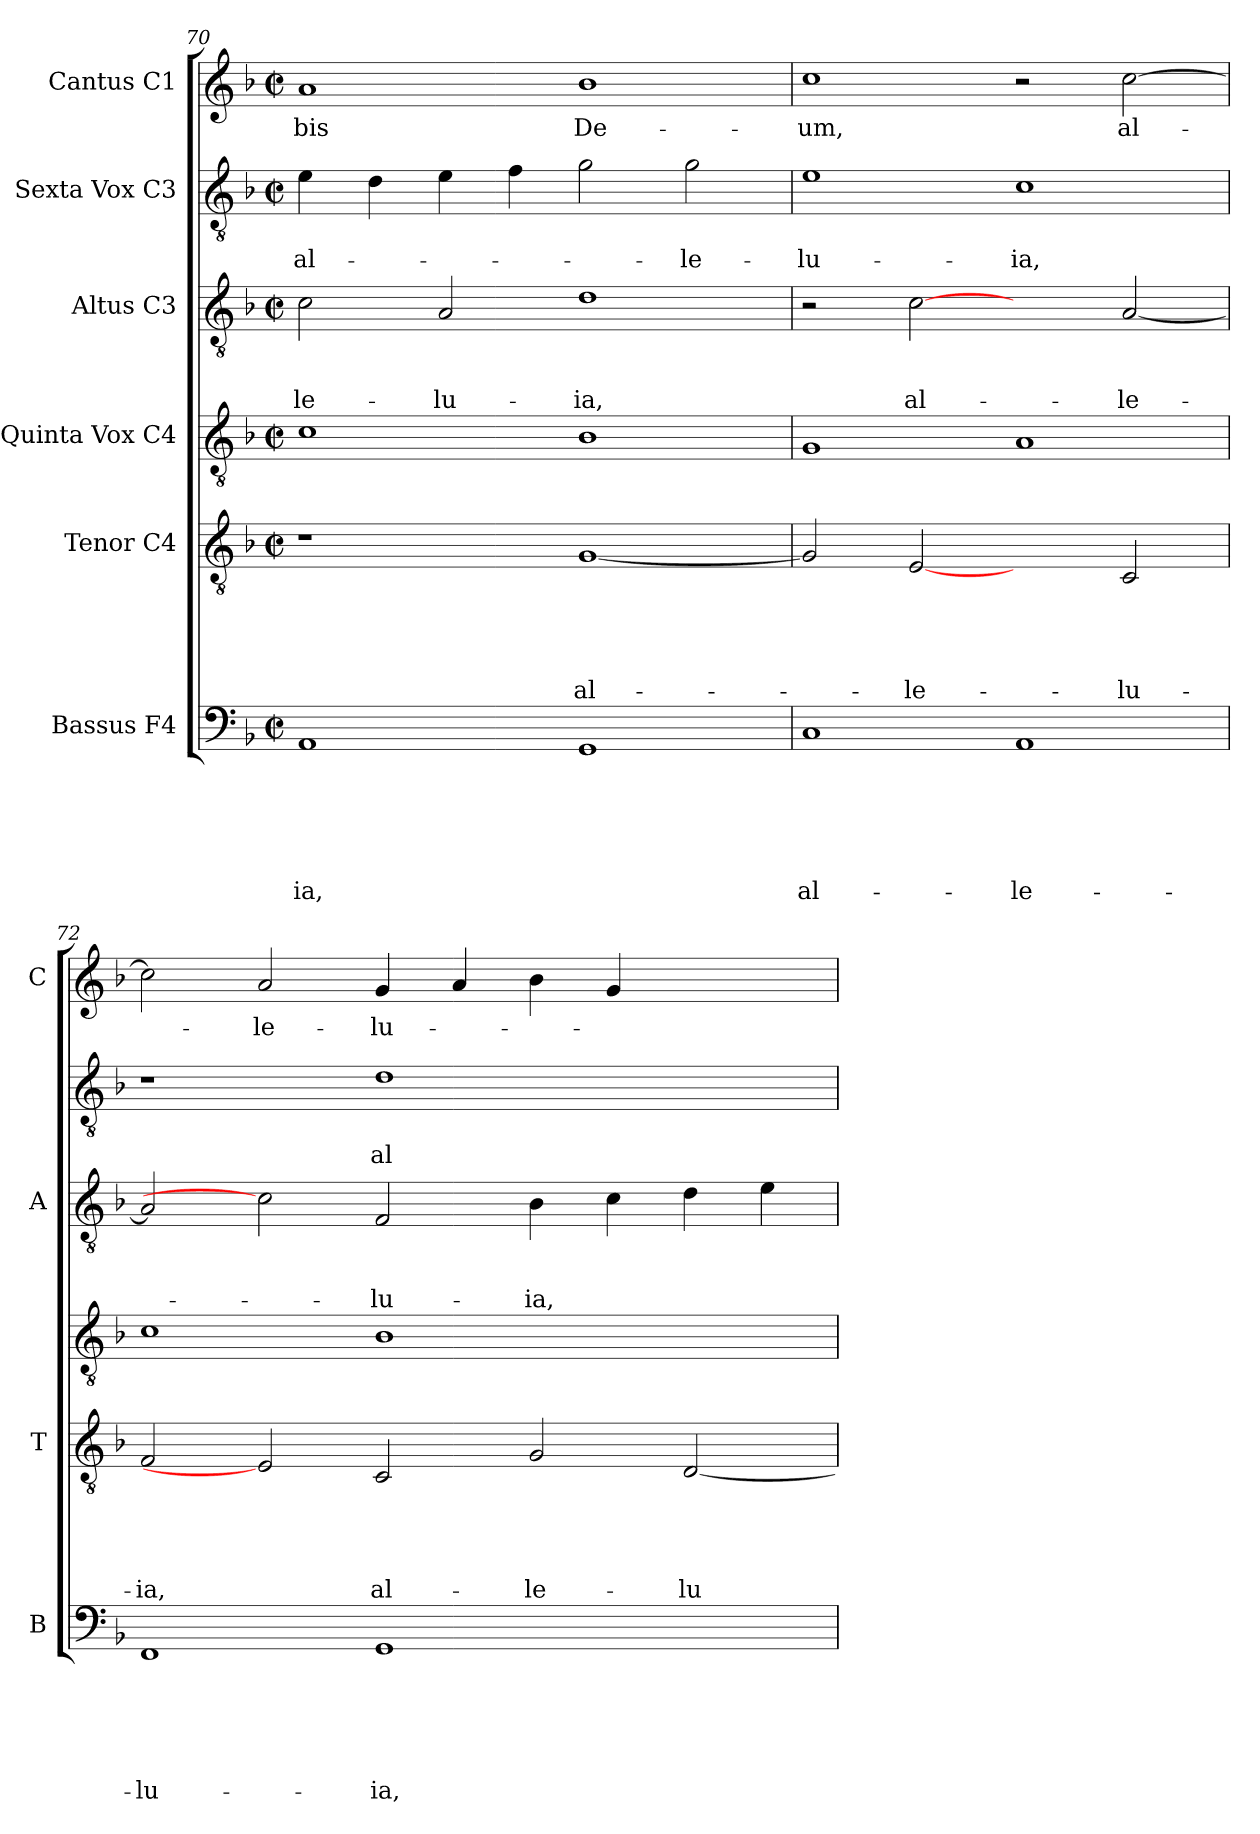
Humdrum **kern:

**kern	**text	**text	**text	**text	**text	**text	**kern	**text	**text	**text	**text	**text	**kern	**kern	**text	**text	**text	**kern	**text	**text	**kern	**text
*part6	*part6	*part6	*part6	*part6	*part6	*part6	*part5	*part5	*part5	*part5	*part5	*part5	*part4	*part3	*part3	*part3	*part3	*part2	*part2	*part2	*part1	*part1
*staff6	*staff6	*staff6	*staff6	*staff6	*staff6	*staff6	*staff5	*staff5	*staff5	*staff5	*staff5	*staff5	*staff4	*staff3	*staff3	*staff3	*staff3	*staff2	*staff2	*staff2	*staff1	*staff1
*I"Bassus F4	*	*	*	*	*	*	*I"Tenor C4	*	*	*	*	*	*I"Quinta Vox C4	*I"Altus C3	*	*	*	*I"Sexta Vox C3	*	*	*I"Cantus C1	*
*I'B	*	*	*	*	*	*	*I'T	*	*	*	*	*	*	*I'A	*	*	*	*	*	*	*I'C	*
*clefF4	*	*	*	*	*	*	*clefGv2	*	*	*	*	*	*clefGv2	*clefGv2	*	*	*	*clefGv2	*	*	*clefG2	*
*k[b-]	*	*	*	*	*	*	*k[b-]	*	*	*	*	*	*k[b-]	*k[b-]	*	*	*	*k[b-]	*	*	*k[b-]	*
*F:	*	*	*	*	*	*	*F:	*	*	*	*	*	*F:	*F:	*	*	*	*F:	*	*	*F:	*
*M2/2	*	*	*	*	*	*	*M2/2	*	*	*	*	*	*M2/2	*M2/2	*	*	*	*M2/2	*	*	*M2/2	*
*met(c|)	*	*	*	*	*	*	*met(c|)	*	*	*	*	*	*met(c|)	*met(c|)	*	*	*	*met(c|)	*	*	*met(c|)	*
=70	=70	=70	=70	=70	=70	=70	=70	=70	=70	=70	=70	=70	=70	=70	=70	=70	=70	=70	=70	=70	=70	=70
!	!	!	!	!	!	!LO:LY:b	!	!	!	!	!	!	!	!	!	!	!LO:LY:b	!	!	!LO:LY:b	!	!LO:LY:b
1AA	.	.	.	.	.	-ia,	1r	.	.	.	.	.	1c	2c\	.	.	-le-	4e\	.	al-	1a	-bis
.	.	.	.	.	.	.	.	.	.	.	.	.	.	.	.	.	.	4d\	.	.	.	.
!	!	!	!	!	!	!	!	!	!	!	!	!	!	!	!	!	!LO:LY:b	!	!	!	!	!
.	.	.	.	.	.	.	.	.	.	.	.	.	.	2A/	.	.	-lu-	4e\	.	.	.	.
.	.	.	.	.	.	.	.	.	.	.	.	.	.	.	.	.	.	4f\	.	.	.	.
!	!	!	!	!	!	!	!	!	!	!	!	!LO:LY:b	!	!	!	!	!LO:LY:b	!	!	!	!	!LO:LY:b
1GG	.	.	.	.	.	.	[1G	.	.	.	.	al-	1B-	1d	.	.	-ia,	2g\	.	.	1b-	De-
!	!	!	!	!	!	!	!	!	!	!	!	!	!	!	!	!	!	!	!	!LO:LY:b	!	!
.	.	.	.	.	.	.	.	.	.	.	.	.	.	.	.	.	.	2g\	.	-le-	.	.
!!LO:LB:g=z
=71	=71	=71	=71	=71	=71	=71	=71	=71	=71	=71	=71	=71	=71	=71	=71	=71	=71	=71	=71	=71	=71	=71
!	!	!	!	!	!	!LO:LY:b	!	!	!	!	!	!	!	!	!	!	!	!	!	!LO:LY:b	!	!LO:LY:b
1C	.	.	.	.	.	al-	2G/]	.	.	.	.	.	1G	2r	.	.	.	1e	.	-lu-	1cc	-um,
!	!	!	!	!	!	!	!	!	!	!	!	!LO:LY:b	!	!	!	!	!LO:LY:b	!	!	!	!	!
.	.	.	.	.	.	.	[2E	.	.	.	.	-le-	.	[2c	.	.	al-	.	.	.	.	.
!	!	!	!	!	!	!LO:LY:b	!	!	!	!	!	!	!	!	!	!	!	!	!	!LO:LY:b	!	!
1AA	.	.	.	.	.	-le-	2ryy	.	.	.	.	.	1A	2ryy	.	.	.	1c	.	-ia,	2r	.
!	!	!	!	!	!	!	!	!	!	!	!	!LO:LY:b	!	!	!	!	!LO:LY:b	!	!	!	!	!LO:LY:b
.	.	.	.	.	.	.	2C/	.	.	.	.	-lu-	.	[2A/	.	.	-le-	.	.	.	[2cc\	al-
=72	=72	=72	=72	=72	=72	=72	=72	=72	=72	=72	=72	=72	=72	=72	=72	=72	=72	=72	=72	=72	=72	=72
!	!	!	!	!	!	!LO:LY:b	!	!	!	!	!	!LO:LY:b	!	!	!	!	!	!	!	!	!	!
1FF	.	.	.	.	.	-lu-	2F/	.	.	.	.	-ia,	1c	2A/]	.	.	.	1r	.	.	2cc\]	.
!	!	!	!	!	!	!	!	!	!	!	!	!	!	!	!	!	!	!	!	!	!	!LO:LY:b
.	.	.	.	.	.	.	2E]	.	.	.	.	.	.	2c]	.	.	.	.	.	.	2a/	-le-
!	!	!	!	!	!	!LO:LY:b	!	!	!	!	!	!LO:LY:b	!	!	!	!	!LO:LY:b	!	!	!LO:LY:b	!	!LO:LY:b
1GG	.	.	.	.	.	-ia,	2C/	.	.	.	.	al-	1B-	2F/	.	.	-lu-	1d	.	al-	4g/	-lu-
.	.	.	.	.	.	.	.	.	.	.	.	.	.	.	.	.	.	.	.	.	4a/	.
!	!	!	!	!	!	!	!	!	!	!	!	!LO:LY:b	!	!	!	!	!LO:LY:b	!	!	!	!	!
.	.	.	.	.	.	.	2G/	.	.	.	.	-le-	.	4B-\	.	.	-ia,	.	.	.	4b-\	.
.	.	.	.	.	.	.	.	.	.	.	.	.	.	4c\	.	.	.	.	.	.	4g/	.
!	!	!	!	!	!	!	!	!	!	!	!	!LO:LY:b	!	!	!	!	!	!	!	!	!	!
2ryy	.	.	.	.	.	.	[2D/	.	.	.	.	-lu-	2ryy	4d\	.	.	.	2ryy	.	.	2ryy	.
.	.	.	.	.	.	.	.	.	.	.	.	.	.	4e\	.	.	.	.	.	.	.	.
=	=	=	=	=	=	=	=	=	=	=	=	=	=	=	=	=	=	=	=	=	=	=
*-	*-	*-	*-	*-	*-	*-	*-	*-	*-	*-	*-	*-	*-	*-	*-	*-	*-	*-	*-	*-	*-	*-
